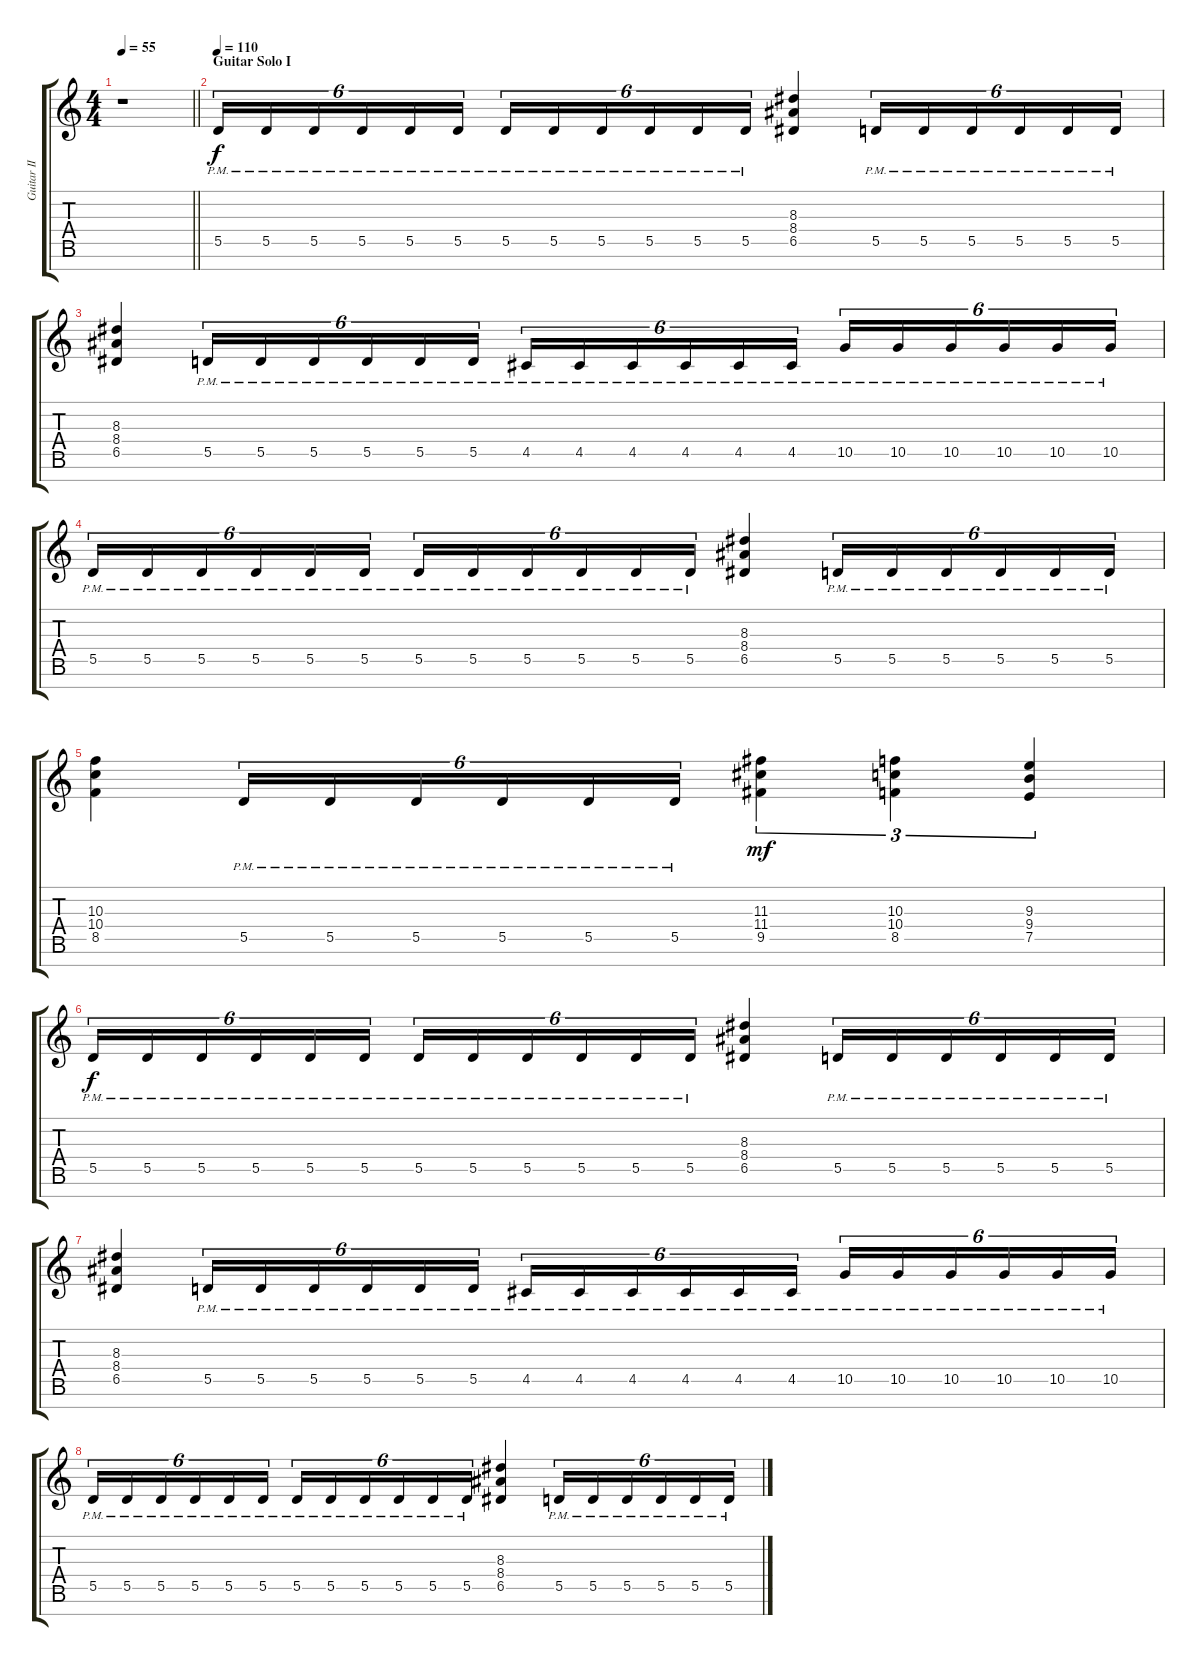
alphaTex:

\track ("Guitar II" "Guitar II") {instrument distortionguitar}
\staff {score tabs}
\tuning (E4 B3 G3 D3 A2 E2 B1) {hide}
\ts (4 4)
\tempo 55
\clef g2
\barLineRight lightlight
\ks c
r.1{dy f} |
\section ("" "Guitar Solo I")
\tempo 110
5.5{pm}.16{tu (6 4)} 5.5{pm}.16{tu (6 4)} 5.5{pm}.16{tu (6 4)} 5.5{pm}.16{tu (6 4)} 5.5{pm}.16{tu (6 4)} 5.5{pm}.16{tu (6 4)} 5.5{pm}.16{tu (6 4)} 5.5{pm}.16{tu (6 4)} 5.5{pm}.16{tu (6 4)} 5.5{pm}.16{tu (6 4)} 5.5{pm}.16{tu (6 4)} 5.5{pm}.16{tu (6 4)} (8.3 8.4 6.5).4 5.5{pm}.16{tu (6 4)} 5.5{pm}.16{tu (6 4)} 5.5{pm}.16{tu (6 4)} 5.5{pm}.16{tu (6 4)} 5.5{pm}.16{tu (6 4)} 5.5{pm}.16{tu (6 4)} |
(8.3 8.4 6.5).4 5.5{pm}.16{tu (6 4)} 5.5{pm}.16{tu (6 4)} 5.5{pm}.16{tu (6 4)} 5.5{pm}.16{tu (6 4)} 5.5{pm}.16{tu (6 4)} 5.5{pm}.16{tu (6 4)} 4.5{pm}.16{tu (6 4)} 4.5{pm}.16{tu (6 4)} 4.5{pm}.16{tu (6 4)} 4.5{pm}.16{tu (6 4)} 4.5{pm}.16{tu (6 4)} 4.5{pm}.16{tu (6 4)} 10.5{pm}.16{tu (6 4)} 10.5{pm}.16{tu (6 4)} 10.5{pm}.16{tu (6 4)} 10.5{pm}.16{tu (6 4)} 10.5{pm}.16{tu (6 4)} 10.5{pm}.16{tu (6 4)} |
5.5{pm}.16{tu (6 4)} 5.5{pm}.16{tu (6 4)} 5.5{pm}.16{tu (6 4)} 5.5{pm}.16{tu (6 4)} 5.5{pm}.16{tu (6 4)} 5.5{pm}.16{tu (6 4)} 5.5{pm}.16{tu (6 4)} 5.5{pm}.16{tu (6 4)} 5.5{pm}.16{tu (6 4)} 5.5{pm}.16{tu (6 4)} 5.5{pm}.16{tu (6 4)} 5.5{pm}.16{tu (6 4)} (8.3 8.4 6.5).4 5.5{pm}.16{tu (6 4)} 5.5{pm}.16{tu (6 4)} 5.5{pm}.16{tu (6 4)} 5.5{pm}.16{tu (6 4)} 5.5{pm}.16{tu (6 4)} 5.5{pm}.16{tu (6 4)} |
(10.3 10.4 8.5).4 5.5{pm}.16{tu (6 4)} 5.5{pm}.16{tu (6 4)} 5.5{pm}.16{tu (6 4)} 5.5{pm}.16{tu (6 4)} 5.5{pm}.16{tu (6 4)} 5.5{pm}.16{tu (6 4)} (11.3 11.4 9.5).4{tu (3 2) dy mf} (10.3 10.4 8.5).4{tu (3 2)} (9.3 9.4 7.5).4{tu (3 2)} |
5.5{pm}.16{tu (6 4) dy f} 5.5{pm}.16{tu (6 4)} 5.5{pm}.16{tu (6 4)} 5.5{pm}.16{tu (6 4)} 5.5{pm}.16{tu (6 4)} 5.5{pm}.16{tu (6 4)} 5.5{pm}.16{tu (6 4)} 5.5{pm}.16{tu (6 4)} 5.5{pm}.16{tu (6 4)} 5.5{pm}.16{tu (6 4)} 5.5{pm}.16{tu (6 4)} 5.5{pm}.16{tu (6 4)} (8.3 8.4 6.5).4 5.5{pm}.16{tu (6 4)} 5.5{pm}.16{tu (6 4)} 5.5{pm}.16{tu (6 4)} 5.5{pm}.16{tu (6 4)} 5.5{pm}.16{tu (6 4)} 5.5{pm}.16{tu (6 4)} |
(8.3 8.4 6.5).4 5.5{pm}.16{tu (6 4)} 5.5{pm}.16{tu (6 4)} 5.5{pm}.16{tu (6 4)} 5.5{pm}.16{tu (6 4)} 5.5{pm}.16{tu (6 4)} 5.5{pm}.16{tu (6 4)} 4.5{pm}.16{tu (6 4)} 4.5{pm}.16{tu (6 4)} 4.5{pm}.16{tu (6 4)} 4.5{pm}.16{tu (6 4)} 4.5{pm}.16{tu (6 4)} 4.5{pm}.16{tu (6 4)} 10.5{pm}.16{tu (6 4)} 10.5{pm}.16{tu (6 4)} 10.5{pm}.16{tu (6 4)} 10.5{pm}.16{tu (6 4)} 10.5{pm}.16{tu (6 4)} 10.5{pm}.16{tu (6 4)} |
5.5{pm}.16{tu (6 4)} 5.5{pm}.16{tu (6 4)} 5.5{pm}.16{tu (6 4)} 5.5{pm}.16{tu (6 4)} 5.5{pm}.16{tu (6 4)} 5.5{pm}.16{tu (6 4)} 5.5{pm}.16{tu (6 4)} 5.5{pm}.16{tu (6 4)} 5.5{pm}.16{tu (6 4)} 5.5{pm}.16{tu (6 4)} 5.5{pm}.16{tu (6 4)} 5.5{pm}.16{tu (6 4)} (8.3 8.4 6.5).4 5.5{pm}.16{tu (6 4)} 5.5{pm}.16{tu (6 4)} 5.5{pm}.16{tu (6 4)} 5.5{pm}.16{tu (6 4)} 5.5{pm}.16{tu (6 4)} 5.5{pm}.16{tu (6 4)}
